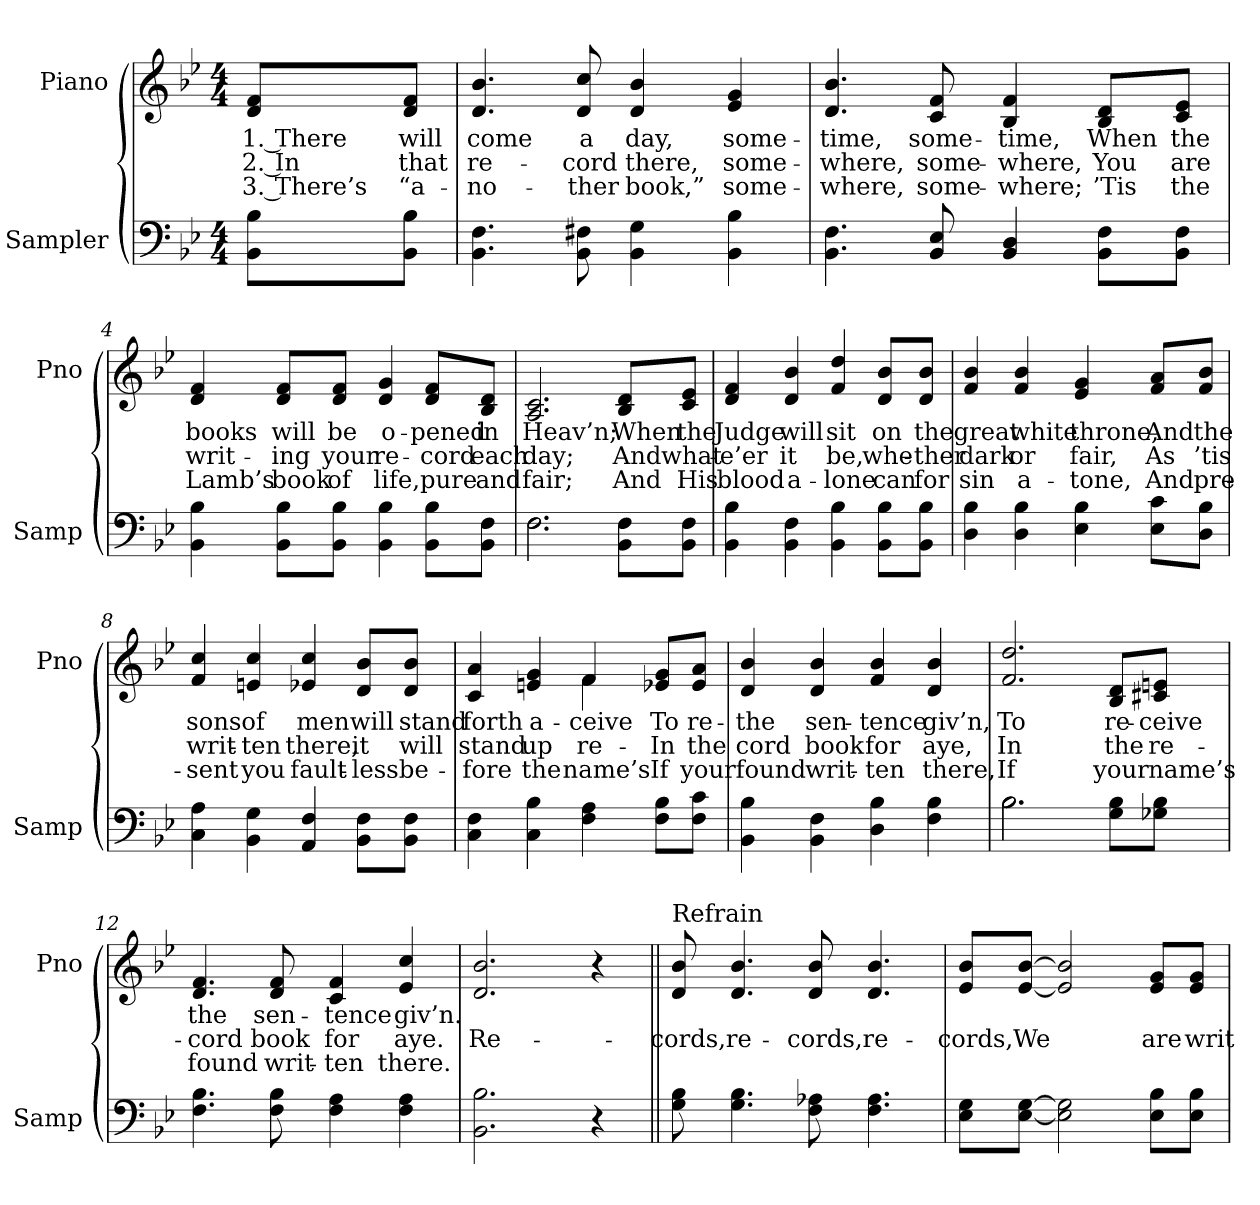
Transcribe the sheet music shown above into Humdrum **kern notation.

**kern	**kern	**text	**text	**text
*part2	*part1	*part1	*part1	*part1
*staff2	*staff1	*staff1	*staff1	*staff1
*I"Sampler	*I"Piano	*	*	*
*I'Samp	*I'Pno	*	*	*
*clefF4	*clefG2	*	*	*
*k[b-e-]	*k[b-e-]	*	*	*
*B-:	*B-:	*	*	*
*M4/4	*M4/4	*	*	*
=1	=1	=1	=1	=1
8BB-\ 8B-\L	8d/ 8f/L	1. There	2. In	3. There’s
8BB-\ 8B-\J	8d/ 8f/J	will	that	“a-
=2	=2	=2	=2	=2
4.BB- 4.F	4.d 4.b-	come	re-	-no-
8BB- 8F#X	8d 8cc	a	-cord	-ther
4BB- 4G	4d 4b-	day,	there,	book,”
4BB- 4B-	4e- 4g	some-	some-	some-
=3	=3	=3	=3	=3
4.BB- 4.F	4.d 4.b-	-time,	-where,	-where,
8BB- 8E-	8c 8f	some-	some-	some-
4BB- 4D	4B- 4f	-time,	-where,	-where;
8BB-\ 8F\L	8B-/ 8d/L	When	You	’Tis
8BB-\ 8F\J	8c/ 8e-/J	the	are	the
=4	=4	=4	=4	=4
4BB- 4B-	4d 4f	books	writ-	Lamb’s
8BB-\ 8B-\L	8d/ 8f/L	will	-ing	book
8BB-\ 8B-\J	8d/ 8f/J	be	your	of
4BB- 4B-	4d 4g	o-	re-	life,
8BB-\ 8B-\L	8d/ 8f/L	-pened	-cord	pure
8BB-\ 8F\J	8B-/ 8d/J	in	each	and
=5	=5	=5	=5	=5
*^	*	*	*	*
2.F\	2.F	2.A 2.c	Heav’n;	day;	fair;
8BB-\ 8F\L	4ryy	8B-/ 8d/L	When	And	And
8BB-\ 8F\J	.	8c/ 8e-/J	the	what-	His
*v	*v	*	*	*	*
=6	=6	=6	=6	=6
4BB- 4B-	4d 4f	Judge	-e’er	blood
4BB- 4F	4d 4b-	will	it	a-
4BB- 4B-	4f 4dd	sit	be,	-lone
8BB-\ 8B-\L	8d/ 8b-/L	on	whe-	can
8BB-\ 8B-\J	8d/ 8b-/J	the	-ther	for
=7	=7	=7	=7	=7
4D 4B-	4f 4b-	great	dark	sin
4D 4B-	4f 4b-	white	or	a-
4E- 4B-	4e- 4g	throne,	fair,	-tone,
8E-\ 8c\L	8f/ 8a/L	And	As	And
8D\ 8B-\J	8f/ 8b-/J	the	’tis	pre-
=8	=8	=8	=8	=8
4C 4A	4f 4cc	sons	writ-	-sent
4BB- 4G	4en 4cc	of	-ten	you
4AA 4F	4e-X 4cc	men	there,	fault-
8BB-\ 8F\L	8d/ 8b-/L	will	it	-less
8BB-\ 8F\J	8d/ 8b-/J	stand	will	be-
=9	=9	=9	=9	=9
*	*^	*	*	*
4C 4F	4c 4a	2ryy	forth	stand	-fore
4C 4B-	4en 4g	.	a-	up	the
4F 4A	4f/	4f	-ceive	re-	name’s
8F\ 8B-\L	8e-X/ 8g/L	4ryy	To	In	If
8F\ 8c\J	8e-/ 8a/J	.	re-	the	your
*	*v	*v	*	*	*
=10	=10	=10	=10	=10
4BB- 4B-	4d 4b-	the	-cord	found
4BB- 4F	4d 4b-	sen-	book	writ-
4D 4B-	4f 4b-	-tence	for	-ten
4F 4B-	4d 4b-	giv’n,	aye,	there,
=11	=11	=11	=11	=11
*^	*	*	*	*
2.B-\	2.B-	2.f 2.dd	To	In	If
8G\ 8B-\L	4ryy	8B-/ 8d/L	re-	the	your
8G-X\ 8B-\J	.	8c#X/ 8en/J	-ceive	re-	name’s
*v	*v	*	*	*	*
=12	=12	=12	=12	=12
4.F 4.B-	4.d 4.f	the	-cord	found
8F 8B-	8d 8f	sen-	book	writ-
4F 4A	4c 4f	-tence	for	-ten
4F 4A	4e- 4cc	giv’n.	aye.	there.
=13	=13	=13	=13	=13
2.BB- 2.B-	2.d 2.b-	.	Re-	.
4r	4r	.	.	.
=14||	=14||	=14||	=14||	=14||
!	!LO:TX:t=Refrain	!	!	!
8G 8B-	8d 8b-	.	-cords,	.
4.G 4.B-	4.d 4.b-	.	re-	.
8F 8A-X	8d 8b-	.	-cords,	.
4.F 4.A-	4.d 4.b-	.	re-	.
=15	=15	=15	=15	=15
8E-\ 8G\L	8e-/ 8b-/L	.	-cords,	.
[8E-\ [8G\J	[8e-/ [8b-/J	.	We	.
2E-] 2G]	2e-] 2b-]	.	.	.
8E-\ 8B-\L	8e-/ 8g/L	.	are	.
8E-\ 8B-\J	8e-/ 8g/J	.	writ-	.
=	=	=	=	=
*-	*-	*-	*-	*-
